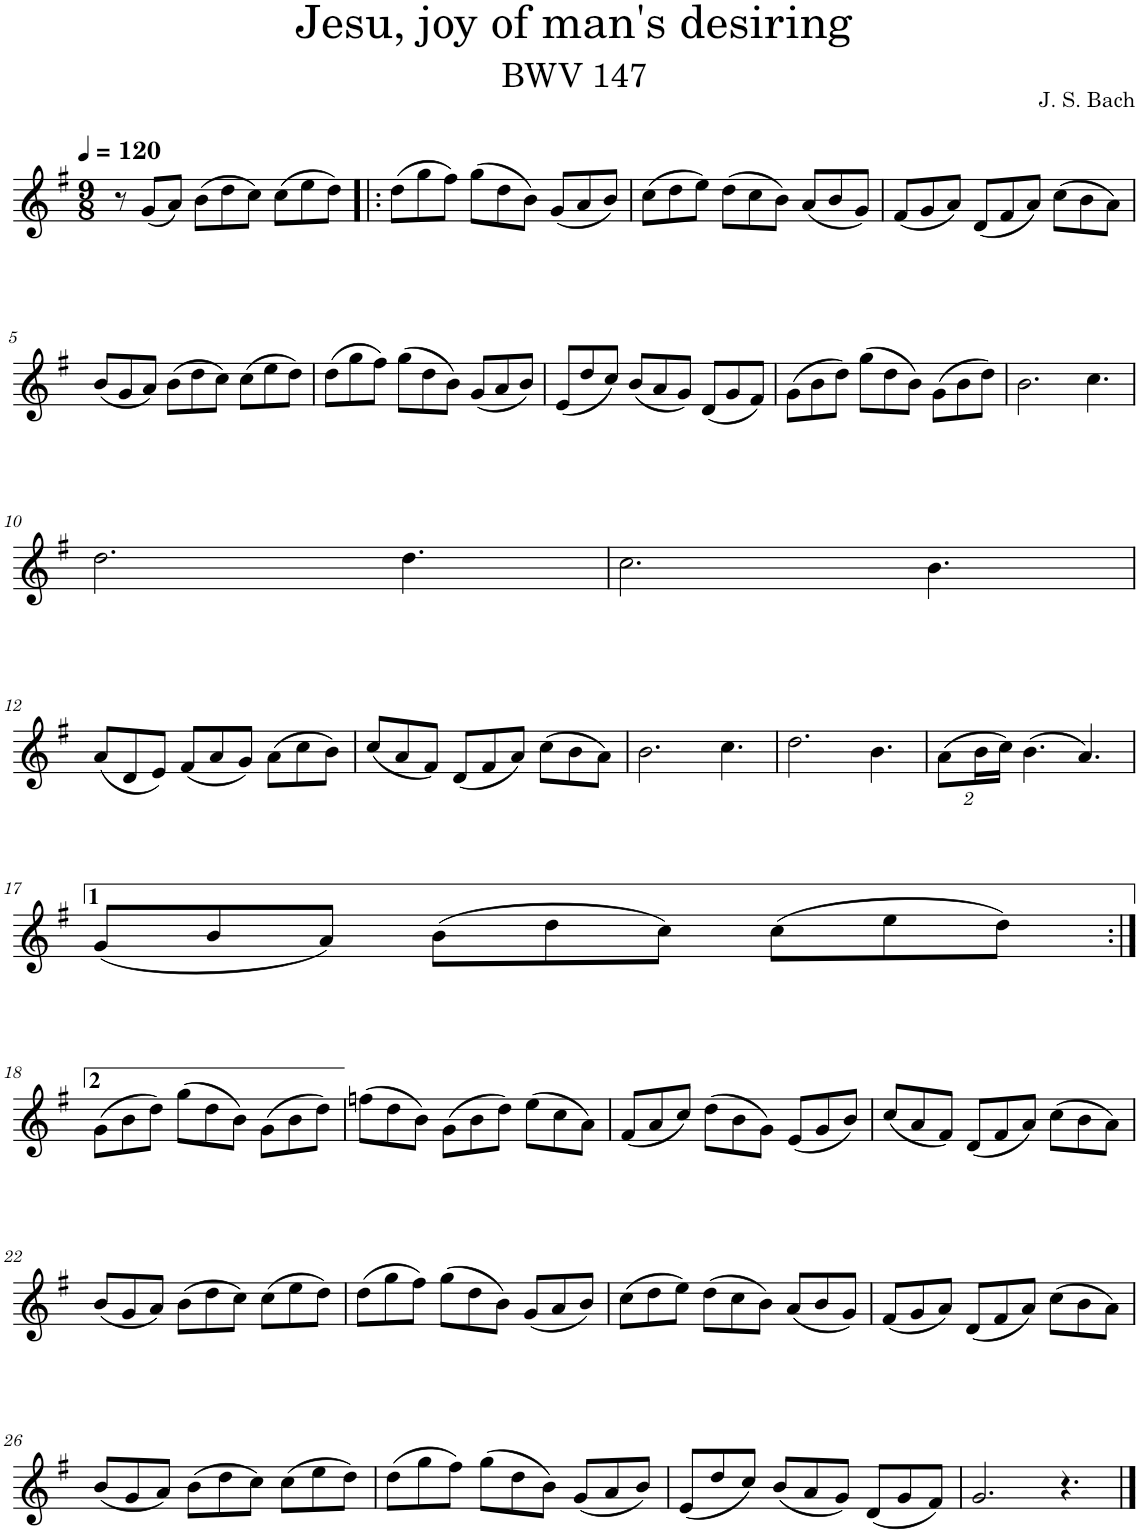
**kern
*part1
*staff1
*I"Violin
*I'Vln.
*clefG2
*k[f#]
*M9/8
*MM120
=1
8r
(8g/L
8a/J)
(8b\L
8dd\
8cc\J)
(8cc\L
8ee\
8dd\J)
=2!|:
(8dd\L
8gg\
8ff#\J)
(8gg\L
8dd\
8b\J)
(8g/L
8a/
8b/J)
=3
(8cc\L
8dd\
8ee\J)
(8dd\L
8cc\
8b\J)
(8a/L
8b/
8g/J)
=4
(8f#/L
8g/
8a/J)
(8d/L
8f#/
8a/J)
(8cc\L
8b\
8a\J)
!!LO:LB:g=z
=5
(8b/L
8g/
8a/J)
(8b\L
8dd\
8cc\J)
(8cc\L
8ee\
8dd\J)
=6
(8dd\L
8gg\
8ff#\J)
(8gg\L
8dd\
8b\J)
(8g/L
8a/
8b/J)
=7
(8e/L
8dd/
8cc/J)
(8b/L
8a/
8g/J)
(8d/L
8g/
8f#/J)
=8
(8g\L
8b\
8dd\J)
(8gg\L
8dd\
8b\J)
(8g\L
8b\
8dd\J)
=9
2.b\
4.cc\
!!LO:LB:g=z
=10
2.dd\
4.dd\
=11
2.cc\
4.b\
!!LO:LB:g=z
=12
(8a/L
8d/
8e/J)
(8f#/L
8a/
8g/J)
(8a\L
8cc\
8b\J)
=13
(8cc/L
8a/
8f#/J)
(8d/L
8f#/
8a/J)
(8cc\L
8b\
8a\J)
=14
2.b\
4.cc\
=15
2.dd\
4.b\
=16
*Xbrackettup
(16%3a\L
32%3b\L
32%3cc\JJ)
(4.b\
4.a/)
!!LO:LB:g=z
=17
(8g/L
8b/
8a/J)
(8b\L
8dd\
8cc\J)
(8cc\L
8ee\
8dd\J)
!!LO:LB:g=z
=18:|!
(8g\L
8b\
8dd\J)
(8gg\L
8dd\
8b\J)
(8g\L
8b\
8dd\J)
=19
(8ffn\L
8dd\
8b\J)
(8g\L
8b\
8dd\J)
(8ee\L
8cc\
8a\J)
=20
(8f#/L
8a/
8cc/J)
(8dd\L
8b\
8g\J)
(8e/L
8g/
8b/J)
=21
(8cc/L
8a/
8f#/J)
(8d/L
8f#/
8a/J)
(8cc\L
8b\
8a\J)
!!LO:LB:g=z
=22
(8b/L
8g/
8a/J)
(8b\L
8dd\
8cc\J)
(8cc\L
8ee\
8dd\J)
=23
(8dd\L
8gg\
8ff#\J)
(8gg\L
8dd\
8b\J)
(8g/L
8a/
8b/J)
=24
(8cc\L
8dd\
8ee\J)
(8dd\L
8cc\
8b\J)
(8a/L
8b/
8g/J)
=25
(8f#/L
8g/
8a/J)
(8d/L
8f#/
8a/J)
(8cc\L
8b\
8a\J)
!!LO:LB:g=z
=26
(8b/L
8g/
8a/J)
(8b\L
8dd\
8cc\J)
(8cc\L
8ee\
8dd\J)
=27
(8dd\L
8gg\
8ff#\J)
(8gg\L
8dd\
8b\J)
(8g/L
8a/
8b/J)
=28
(8e/L
8dd/
8cc/J)
(8b/L
8a/
8g/J)
(8d/L
8g/
8f#/J)
=29
2.g/
4.r
==
*-
